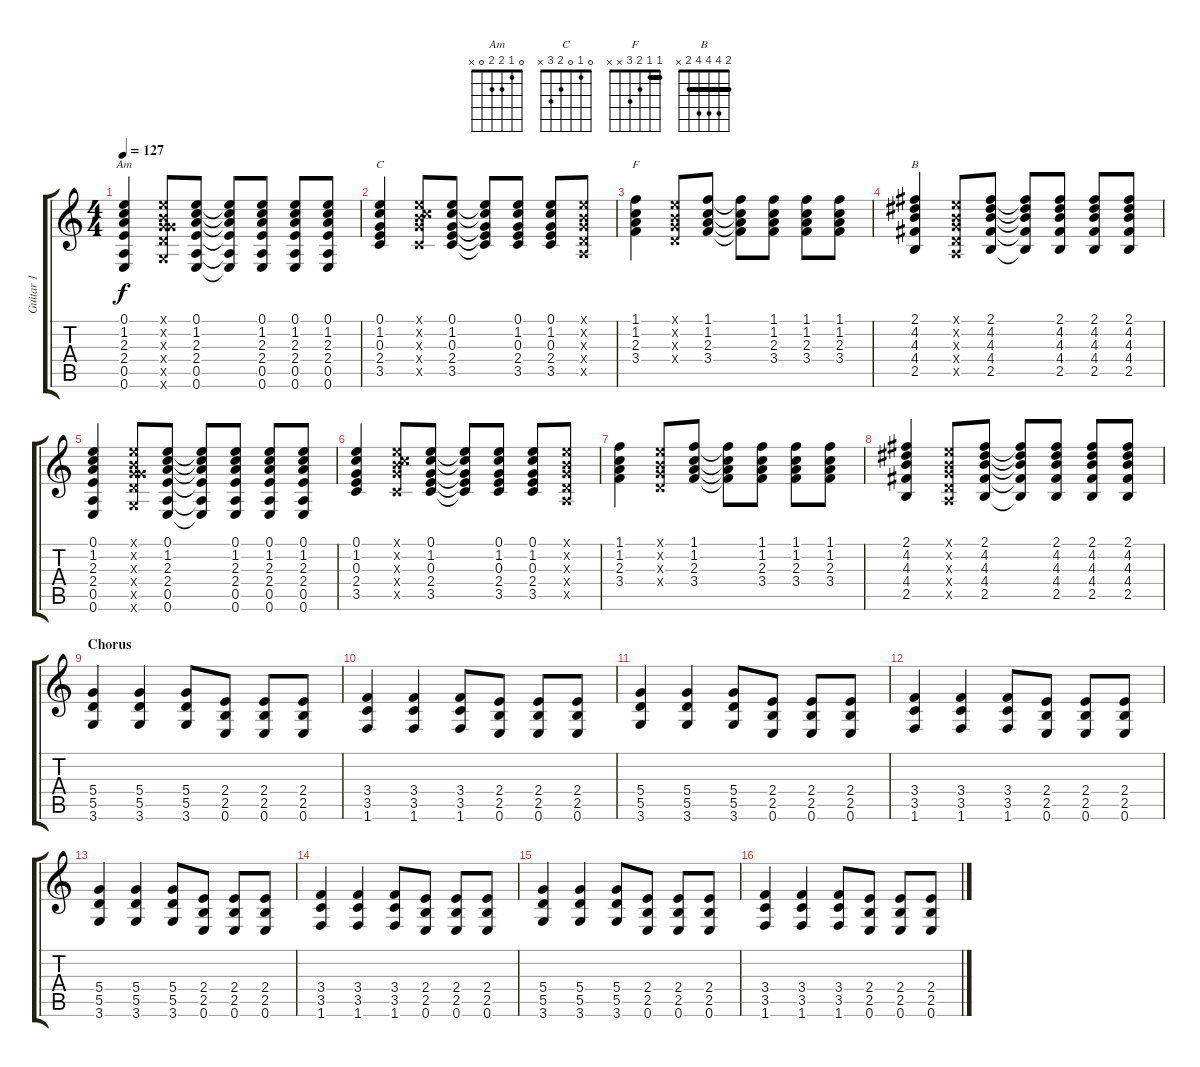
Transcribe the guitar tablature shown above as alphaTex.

\track ("Guitar 1" "Guitar 1") {instrument acousticguitarsteel}
\staff {score tabs}
\tuning (E4 B3 G3 D3 A2 E2) {hide}
\chord ("Am" 0 1 2 2 0 x)
\chord ("C" 0 1 0 2 3 x)
\chord ("F" 1 1 2 3 x x) {barre 1}
\chord ("B" 2 4 4 4 2 x) {barre 2}
\ts (4 4)
\tempo 127
\clef g2
\ks c
(0.1 1.2 2.3 2.4 0.5 0.6).4{ch "Am" dy f} (0.1{x} 0.2{x} 0.3{x} 5.4{x} 5.5{x} 3.6{x}).8 (0.1 1.2 2.3 2.4 0.5 0.6).8 (0.1{t} 1.2{t} 2.3{t} 2.4{t} 0.5{t} 0.6{t}).8 (0.1 1.2 2.3 2.4 0.5 0.6).8 (0.1 1.2 2.3 2.4 0.5 0.6).8 (0.1 1.2 2.3 2.4 0.5 0.6).8 |
(0.1 1.2 0.3 2.4 3.5).4{ch "C"} (0.1{x} 0.2{x} 5.3{x} 5.4{x} 3.5{x}).8 (0.1 1.2 0.3 2.4 3.5).8 (0.1{t} 1.2{t} 0.3{t} 2.4{t} 3.5{t}).8 (0.1 1.2 0.3 2.4 3.5).8 (0.1 1.2 0.3 2.4 3.5).8 (0.1{x} 0.2{x} 0.3{x} 0.4{x} 0.5{x}).8 |
(1.1 1.2 2.3 3.4).4{ch "F"} (0.1{x} 0.2{x} 0.3{x} 0.4{x}).8 (1.1 1.2 2.3 3.4).8 (1.1{t} 1.2{t} 2.3{t} 3.4{t}).8 (1.1 1.2 2.3 3.4).8 (1.1 1.2 2.3 3.4).8 (1.1 1.2 2.3 3.4).8 |
(2.1 4.2 4.3 4.4 2.5).4{ch "B"} (0.1{x} 0.2{x} 0.3{x} 0.4{x} 0.5{x}).8 (2.1 4.2 4.3 4.4 2.5).8 (2.1{t} 4.2{t} 4.3{t} 4.4{t} 2.5{t}).8 (2.1 4.2 4.3 4.4 2.5).8 (2.1 4.2 4.3 4.4 2.5).8 (2.1 4.2 4.3 4.4 2.5).8 |
(0.1 1.2 2.3 2.4 0.5 0.6).4 (0.1{x} 0.2{x} 0.3{x} 5.4{x} 5.5{x} 3.6{x}).8 (0.1 1.2 2.3 2.4 0.5 0.6).8 (0.1{t} 1.2{t} 2.3{t} 2.4{t} 0.5{t} 0.6{t}).8 (0.1 1.2 2.3 2.4 0.5 0.6).8 (0.1 1.2 2.3 2.4 0.5 0.6).8 (0.1 1.2 2.3 2.4 0.5 0.6).8 |
(0.1 1.2 0.3 2.4 3.5).4 (0.1{x} 0.2{x} 5.3{x} 5.4{x} 3.5{x}).8 (0.1 1.2 0.3 2.4 3.5).8 (0.1{t} 1.2{t} 0.3{t} 2.4{t} 3.5{t}).8 (0.1 1.2 0.3 2.4 3.5).8 (0.1 1.2 0.3 2.4 3.5).8 (0.1{x} 0.2{x} 0.3{x} 0.4{x} 0.5{x}).8 |
(1.1 1.2 2.3 3.4).4 (0.1{x} 0.2{x} 0.3{x} 0.4{x}).8 (1.1 1.2 2.3 3.4).8 (1.1{t} 1.2{t} 2.3{t} 3.4{t}).8 (1.1 1.2 2.3 3.4).8 (1.1 1.2 2.3 3.4).8 (1.1 1.2 2.3 3.4).8 |
(2.1 4.2 4.3 4.4 2.5).4 (0.1{x} 0.2{x} 0.3{x} 0.4{x} 0.5{x}).8 (2.1 4.2 4.3 4.4 2.5).8 (2.1{t} 4.2{t} 4.3{t} 4.4{t} 2.5{t}).8 (2.1 4.2 4.3 4.4 2.5).8 (2.1 4.2 4.3 4.4 2.5).8 (2.1 4.2 4.3 4.4 2.5).8 |
\section ("" "Chorus")
(5.4 5.5 3.6).4 (5.4 5.5 3.6).4 (5.4 5.5 3.6).8 (2.4 2.5 0.6).8 (2.4 2.5 0.6).8 (2.4 2.5 0.6).8 |
(3.4 3.5 1.6).4 (3.4 3.5 1.6).4 (3.4 3.5 1.6).8 (2.4 2.5 0.6).8 (2.4 2.5 0.6).8 (2.4 2.5 0.6).8 |
(5.4 5.5 3.6).4 (5.4 5.5 3.6).4 (5.4 5.5 3.6).8 (2.4 2.5 0.6).8 (2.4 2.5 0.6).8 (2.4 2.5 0.6).8 |
(3.4 3.5 1.6).4 (3.4 3.5 1.6).4 (3.4 3.5 1.6).8 (2.4 2.5 0.6).8 (2.4 2.5 0.6).8 (2.4 2.5 0.6).8 |
(5.4 5.5 3.6).4 (5.4 5.5 3.6).4 (5.4 5.5 3.6).8 (2.4 2.5 0.6).8 (2.4 2.5 0.6).8 (2.4 2.5 0.6).8 |
(3.4 3.5 1.6).4 (3.4 3.5 1.6).4 (3.4 3.5 1.6).8 (2.4 2.5 0.6).8 (2.4 2.5 0.6).8 (2.4 2.5 0.6).8 |
(5.4 5.5 3.6).4 (5.4 5.5 3.6).4 (5.4 5.5 3.6).8 (2.4 2.5 0.6).8 (2.4 2.5 0.6).8 (2.4 2.5 0.6).8 |
(3.4 3.5 1.6).4 (3.4 3.5 1.6).4 (3.4 3.5 1.6).8 (2.4 2.5 0.6).8 (2.4 2.5 0.6).8 (2.4 2.5 0.6).8
